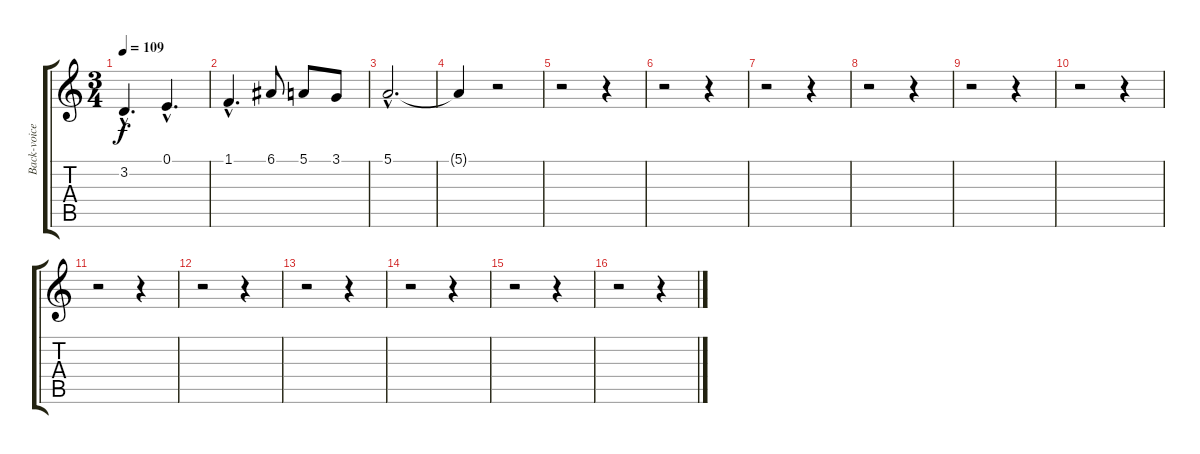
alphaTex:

\track ("Back-voice" "Back-voice") {instrument choiraahs}
\staff {score tabs}
\tuning (E4 B3 G3 D3 A2 E2) {hide}
\ts (3 4)
\tempo 109
\clef g2
\ks c
3.2{hac}.4{d dy f} 0.1{hac}.4{d} |
1.1{hac}.4{d} 6.1.8 5.1.8 3.1.8 |
5.1{hac}.2{d} |
5.1{t}.4 r.2 |
r.2 r.4 |
r.2 r.4 |
r.2 r.4 |
r.2 r.4 |
r.2 r.4 |
r.2 r.4 |
r.2 r.4 |
r.2 r.4 |
r.2 r.4 |
r.2 r.4 |
r.2 r.4 |
r.2 r.4
